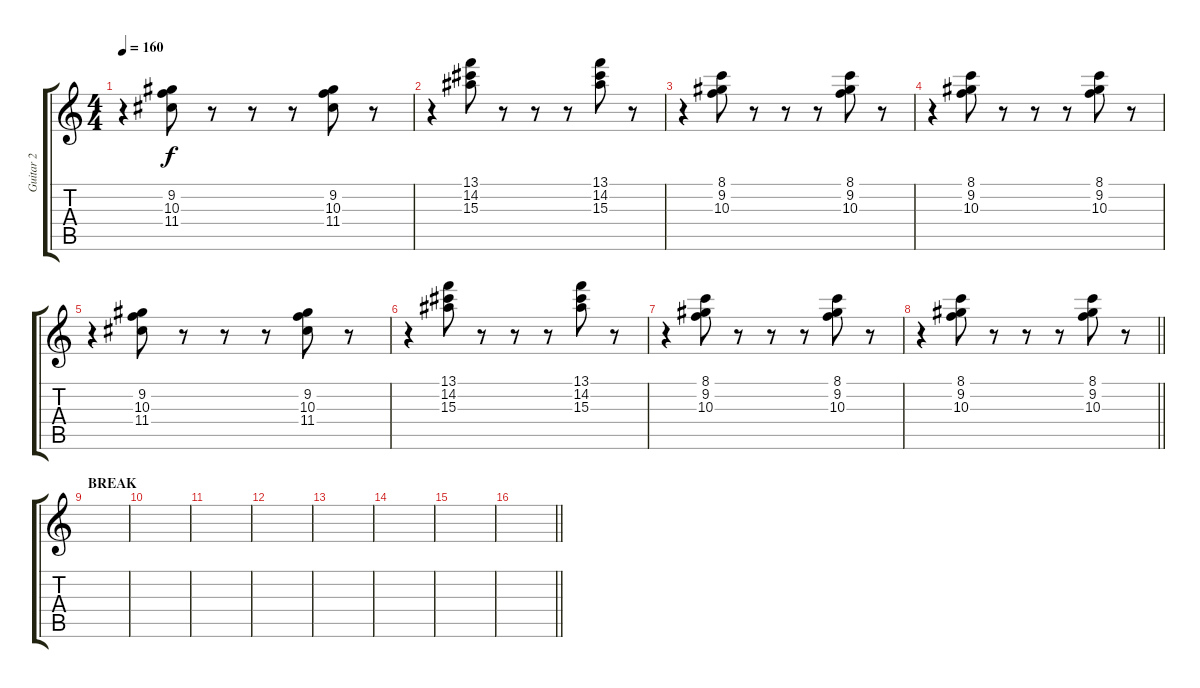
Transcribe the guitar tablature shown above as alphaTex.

\track ("Guitar 2" "Guitar 2") {instrument distortionguitar}
\staff {score tabs}
\tuning (E4 B3 G3 D3 A2 E2) {hide}
\ts (4 4)
\tempo 160
\clef g2
\ks c
r.4{dy f} (9.2 10.3 11.4).8 r.8 r.8 r.8 (9.2 10.3 11.4).8 r.8 |
r.4 (13.1 14.2 15.3).8 r.8 r.8 r.8 (13.1 14.2 15.3).8 r.8 |
r.4 (8.1 9.2 10.3).8 r.8 r.8 r.8 (8.1 9.2 10.3).8 r.8 |
r.4 (8.1 9.2 10.3).8 r.8 r.8 r.8 (8.1 9.2 10.3).8 r.8 |
r.4 (9.2 10.3 11.4).8 r.8 r.8 r.8 (9.2 10.3 11.4).8 r.8 |
r.4 (13.1 14.2 15.3).8 r.8 r.8 r.8 (13.1 14.2 15.3).8 r.8 |
r.4 (8.1 9.2 10.3).8 r.8 r.8 r.8 (8.1 9.2 10.3).8 r.8 |
\barLineRight lightlight
r.4 (8.1 9.2 10.3).8 r.8 r.8 r.8 (8.1 9.2 10.3).8 r.8 |
\section ("" "BREAK")
|
|
|
|
|
|
|
\barLineRight lightlight
